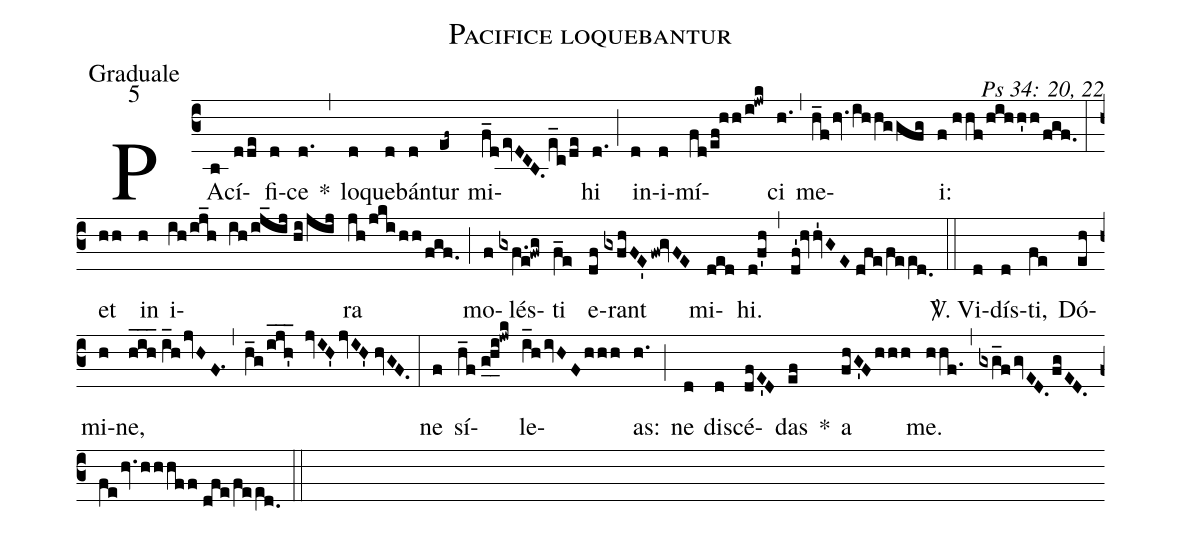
name: Pacifice loquebantur;
office-part: Graduale;
mode: 5;
commentary: Ps 34: 20, 22;
%%
(c3) PA(b)cí(dde)fi(d)ce(d.) *(,)
lo(d)que(d)bán(d)tur(ef~) mi(f_devDCB.e_c/de)hi(d.) (;) in(d)i(d)mí(fd/ef!hh/i!jwk)ci(h.) (,) me(h_fhv.ihhggfg)i:(f//hhf/hihh'h/fgf.) (:)
et(hh) in(h) i(ih/ij_h ih/ij_ij//hi/jij)ra(jh/jkihh/fgf.) (;) mo(f)lés(gxf.e!fwg)ti(f_e) e(df)rant(gxfhFE'fw!gvFE) mi(ded)hi.(d!f'h) (,) (df'!hvhv'1GE//dfe/fee[ll:1]d.0) (::)
<sp>V/</sp>. Vi(d)dís(d)ti,(fe) Dó(eh)mi(h)ne,(h_i_h_2//i_hjvHF.1) (,) (h_g/ijh'___ jvIH'jvIH'//hvGF.) (:)
ne(f) sí(h_f//g_0h_0i!jwk)le(i_hivHFhhh)as:(h.) (;) ne(d) di(d)scé(dfE'D)das(ef) *() a(fhG'Fhhh) me.(hhf.) (,) (gxg_f/!gvED./!fgED.fe/!hv./!hhhff//dfe/fee[ll:1]d.0) (::)
